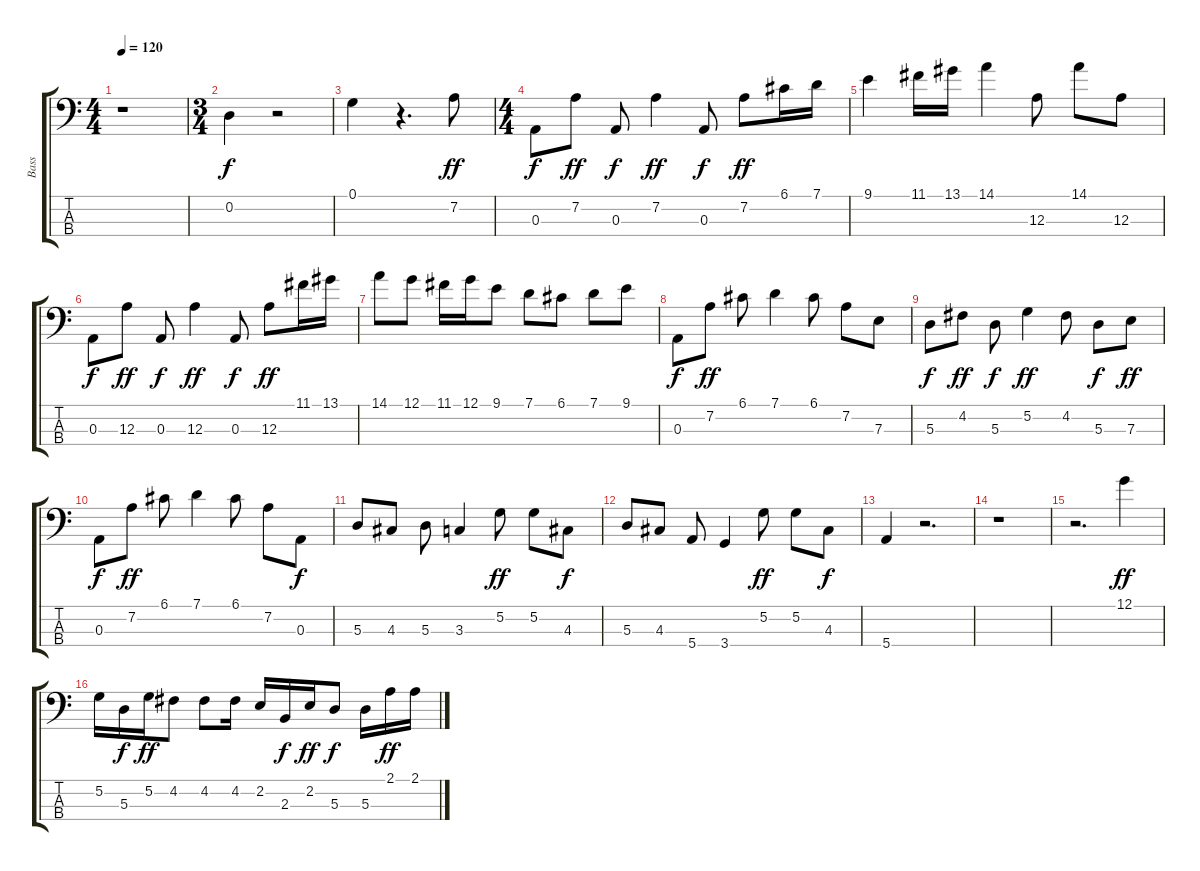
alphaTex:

\track ("Bass" "Bass") {instrument electricbasspick}
\staff {score tabs}
\tuning (G2 D2 A1 E1) {hide}
\ts (4 4)
\tempo 120
\clef f4
\ks c
r.1{dy f instrument electricbasspick} |
\ts (3 4)
0.2.4 r.2 |
0.1.4 r.4{d} 7.2.8{dy ff} |
\ts (4 4)
0.3.8{dy f} 7.2.8{dy ff} 0.3.8{dy f} 7.2.4{dy ff} 0.3.8{dy f} 7.2.8{dy ff} 6.1.16 7.1.16 |
9.1.4 11.1.16 13.1.16 14.1.4 12.3.8 14.1.8 12.3.8 |
0.3.8{dy f} 12.3.8{dy ff} 0.3.8{dy f} 12.3.4{dy ff} 0.3.8{dy f} 12.3.8{dy ff} 11.1.16 13.1.16 |
14.1.8 12.1.8 11.1.16 12.1.16 9.1.8 7.1.8 6.1.8 7.1.8 9.1.8 |
0.3.8{dy f} 7.2.8{dy ff} 6.1.8 7.1.4 6.1.8 7.2.8 7.3.8 |
5.3.8{dy f} 4.2.8{dy ff} 5.3.8{dy f} 5.2.4{dy ff} 4.2.8 5.3.8{dy f} 7.3.8{dy ff} |
0.3.8{dy f} 7.2.8{dy ff} 6.1.8 7.1.4 6.1.8 7.2.8 0.3.8{dy f} |
5.3.8 4.3.8 5.3.8 3.3.4 5.2.8{dy ff} 5.2.8 4.3.8{dy f} |
5.3.8 4.3.8 5.4.8 3.4.4 5.2.8{dy ff} 5.2.8 4.3.8{dy f} |
5.4.4 r.2{d} |
r.1 |
r.2{d} 12.1.4{dy ff} |
5.2.16 5.3.16{dy f} 5.2.16{dy ff} 4.2.8 4.2.8 4.2.16 2.2.16 2.3.16{dy f} 2.2.16{dy ff} 5.3.8{dy f} 5.3.16 2.1.16{dy ff} 2.1.16
